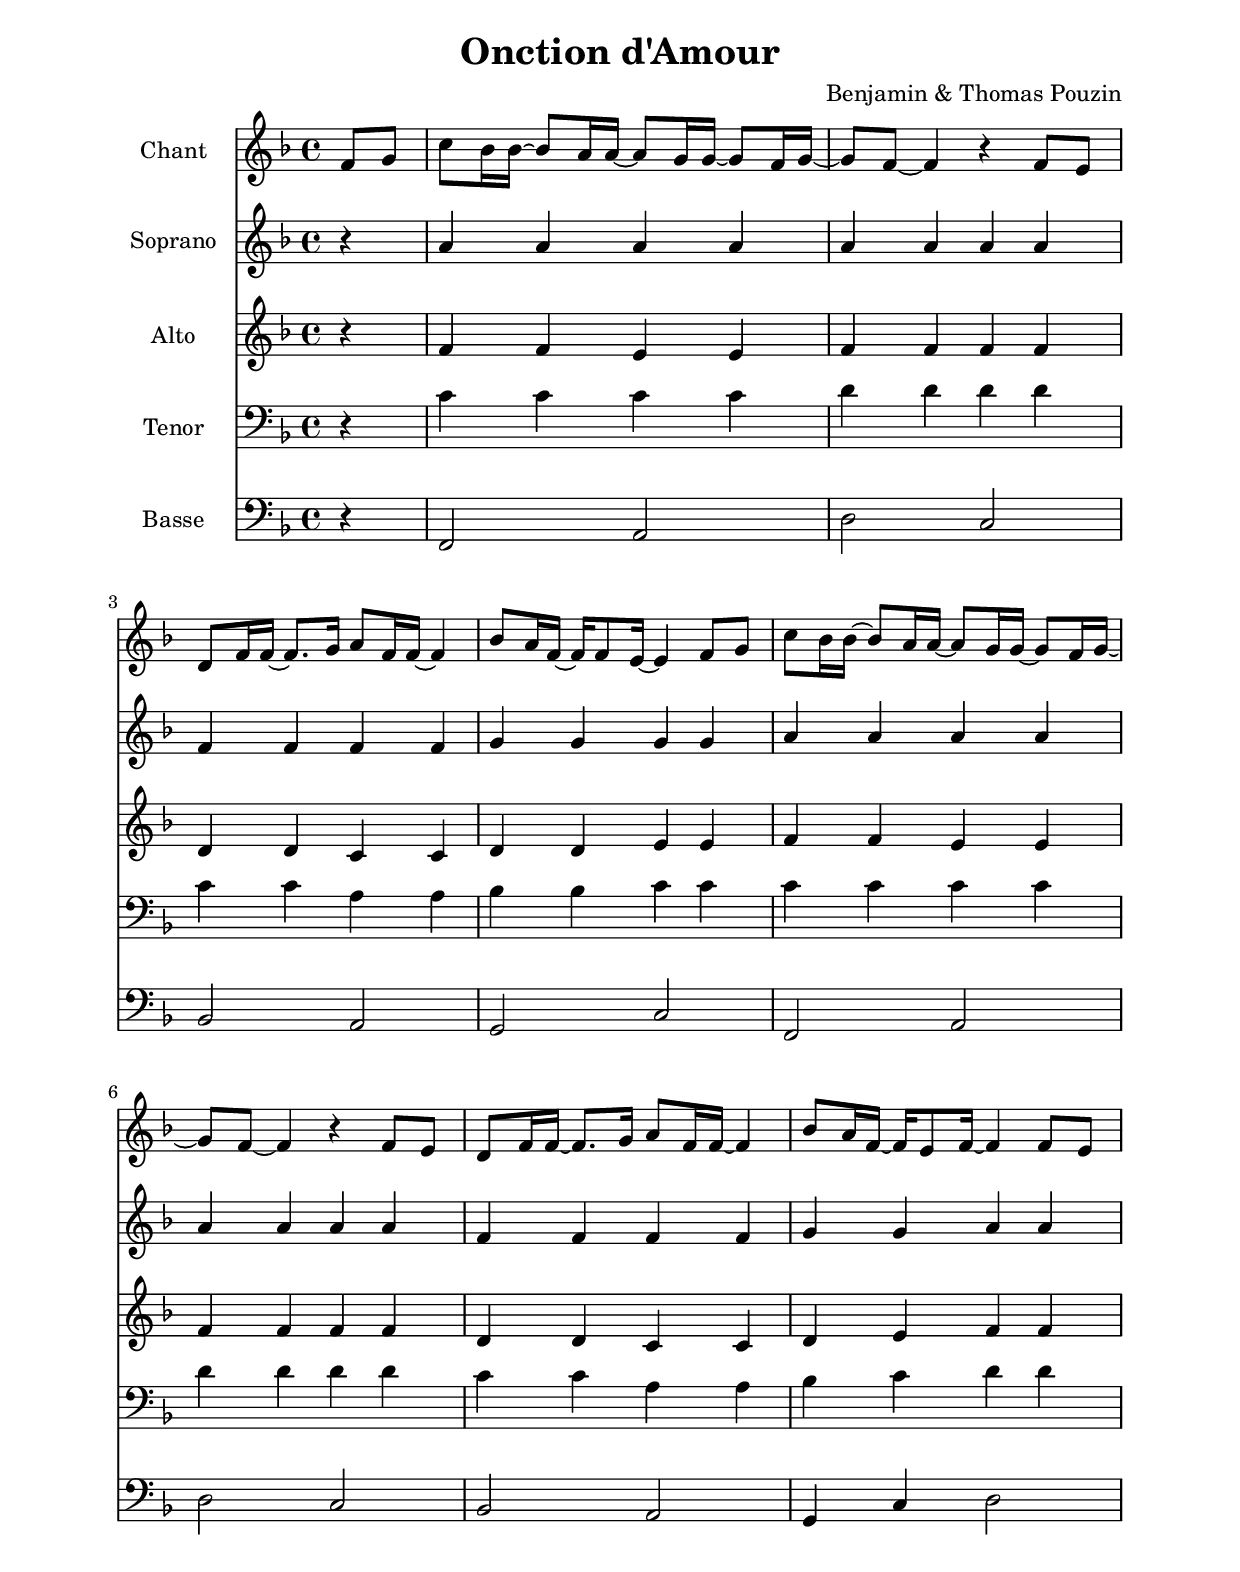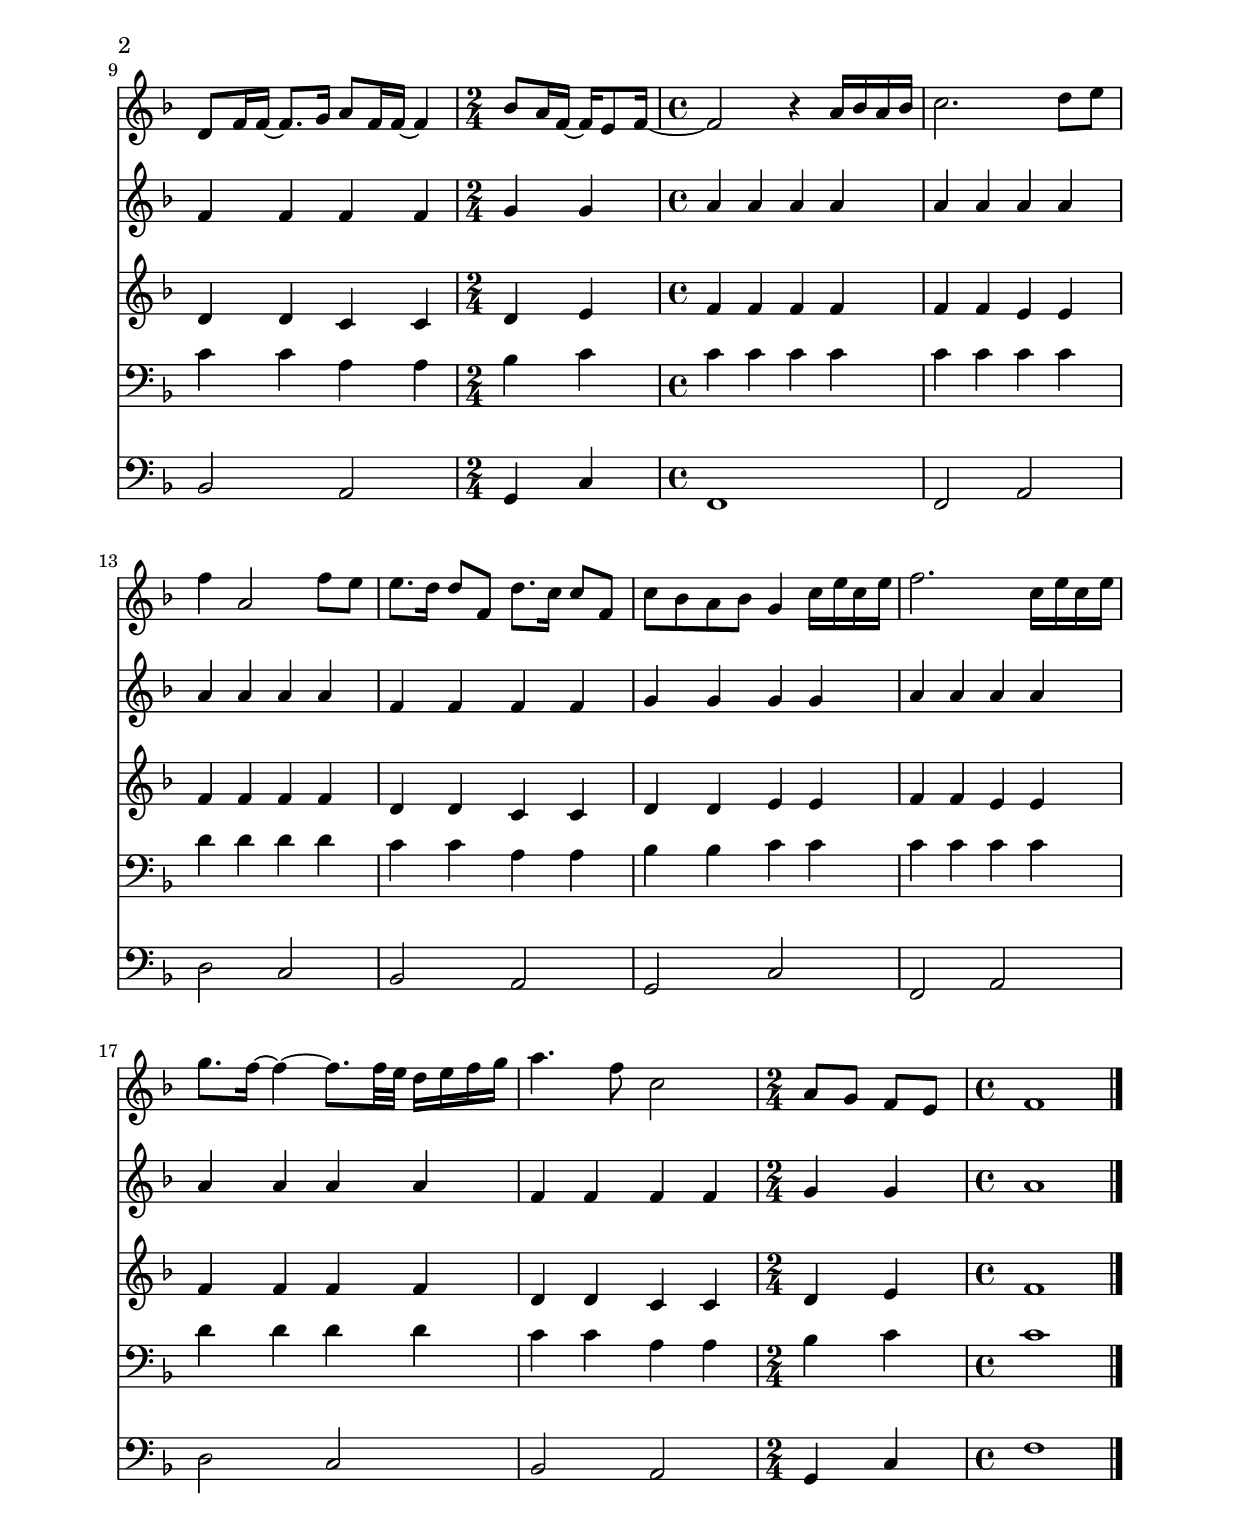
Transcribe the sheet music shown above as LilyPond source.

\version "2.22.1"
\language "italiano"

\header {
  title = "Onction d'Amour"
  composer = "Benjamin & Thomas Pouzin"
}

global = {
  \key re \minor
  \time 4/4
}

soliste = \relative do' {
    \global
    \partial 4
    fa8 sol
    do8 sib16 sib ~ sib8 la16 la ~ la8 sol16 sol ~ sol8 fa16 sol ~
    sol8 fa ~ fa4 r4 fa8 mi
    re8 fa16 fa ~ fa8. sol16 la8 fa16 fa ~ fa4
    sib8 la16 fa ~ fa fa8 mi16 ~ mi4 fa8 sol
    do8 sib16 sib ~ sib8 la16 la ~ la8 sol16 sol ~ sol8 fa16 sol ~
    sol8 fa ~ fa4 r4 fa8 mi
    re8 fa16 fa ~ fa8. sol16 la8 fa16 fa ~ fa4
    sib8 la16 fa ~ fa mi8 fa16 ~ fa4 fa8 mi
    re8 fa16 fa ~ fa8. sol16 la8 fa16 fa ~ fa4
        
    \time 2/4
    
    sib8 la16 fa ~ fa mi8 fa16 ~
    
    \time 4/4
    
    fa2 r4 la16 sib la sib
    do2. re8 mi
    fa4 la,2 fa'8 mi
    mi8. re16 re8 fa, re'8. do16 do8 fa,
    do'8 sib la sib sol4 do16 mi do mi
    fa2. do16 mi do mi
    sol8. fa16 ~ fa4 ~ fa8. fa32 mi re16 mi fa sol
    la4. fa8 do2

    \time 2/4
    la8 sol fa mi
    
    \time 4/4
    
    fa1
    
    \bar "|."
  }

soprano = \relative do'' {
    \global
    r4
    la4 la la la
    la4 la la la
    fa4 fa fa fa
    sol4 sol sol sol
    la4 la la la
    la4 la la la
    fa4 fa fa fa
    sol4 sol la la
    fa4 fa fa fa
    sol4 sol
    la4 la la la
    la4 la la la
    la4 la la la
    fa4 fa fa fa
    sol4 sol sol sol
    la4 la la la
    la4 la la la
    fa4 fa fa fa
    sol4 sol
    la1
  }
  
alto = \relative do' {
    \global
    r4
    fa4 fa mi mi
    fa4 fa fa fa
    re4 re do do
    re4 re mi mi
    fa4 fa mi mi
    fa4 fa fa fa
    re4 re do do
    re4 mi fa fa
    re4 re do do
    re4 mi
    fa4 fa fa fa
    fa4 fa mi mi
    fa4 fa fa fa
    re4 re do do
    re4 re mi mi
    fa4 fa mi mi
    fa4 fa fa fa
    re4 re do do
    re4 mi
    fa1
  }
  
tenor = \relative do' {
    \global
    r4
    do4 do do do
    re4 re re re
    do4 do la la
    sib4 sib do do
    do4 do do do
    re4 re re re
    do4 do la la
    sib4 do re re
    do4 do la la
    sib4 do
    do4 do do do
    do4 do do do
    re4 re re re
    do4 do la la
    sib4 sib do do
    do4 do do do
    re4 re re re
    do4 do la la
    sib4 do
    do1
  }
  
bass = 
  \relative do {
    \global
    r4
    fa,2 la
    re2 do
    sib2 la
    sol2 do
    fa,2 la
    re2 do
    sib2 la
    sol4 do re2
    sib2 la
    sol4 do
    fa,1
    fa2 la
    re2 do
    sib2 la
    sol2 do
    fa,2 la
    re2 do
    sib2 la
    sol4 do
    fa1
  }

%----------------------------------------------------------------

%stemOff = \hide Staff.Stem
%stemOn = \undo \stemOff

%globalC = {
%  \key sol \minor
%  \cadenzaOn
%}

%solisteVerse =
%  \relative do'' {
%    \globalC
%    \stemOff do\breve sol1 \stemOn la4 \bar "||"
%    \stemOff sib\breve fa1 \stemOn sol4 \bar "||"
%    \stemOff sol\breve \stemOn fad4 sol la
%    \bar "|."
%  }

%sopranoVerse =
%  \relative do'' {
%    \globalC
%    \stemOff do\breve ~ do1 \stemOn la4 \bar "||"
%    \stemOff sib\breve ~ sib1 \stemOn sol4 ~ \bar "||"
%    \stemOff sol\breve ~ \stemOn sol2 fad4
%  }

%altoVerse =
%  \relative do' {
%    \globalC
%    \stemOff mib\breve ~ mib1 \stemOn do4 \bar "||"
%    \stemOff re\breve ~ re1 \stemOn sib4 \bar "||"
%    \stemOff do\breve ~ \stemOn do2 re4
%  }

%tenorVerse = 
%  \relative do' {
%    \globalC
%    \stemOff sol\breve ~ sol1 \stemOn la4 \bar "||"
%    \stemOff fa\breve ~ fa1 \stemOn sol4 ~ \bar "||"
%    \stemOff sol\breve ~ \stemOn sol2 la4
%  }

%bassVerse =
%  \relative do {
%    \globalC
%    \stemOff do\breve ~ do1 \stemOn fa4 \bar "||"
%    \stemOff sib,\breve ~ sib1 \stemOn mib4 ~ \bar "||"
%    \stemOff mib\breve ~ \stemOn mib2 re4
%  }

\include "../../../utilities.ly"

%-------------------- couplet -------------------

\book{
  \paper {
    left-margin = 20\mm
    right-margin = 20\mm
    top-margin = 20\mm
    bottom-margin = 20\mm
  }
  
  \score {
    <<
      \new Staff \with { instrumentName = "Chant" midiInstrument = "choir aahs" } { \soliste }
      \new Staff \with { instrumentName = "Soprano" midiInstrument = "choir aahs" } { \soprano }
      \new Staff \with { instrumentName = "Alto" midiInstrument = "choir aahs" } { \alto }
      \new Staff \with { instrumentName = "Tenor" midiInstrument = "choir aahs" } { \clef bass \tenor }
      \new Staff \with { instrumentName = "Basse" midiInstrument = "choir aahs" } { \clef bass \bass }
    >>
    \layout { 
      indent = 2\cm
      \override BreathingSign.text = \markup { \musicglyph "comma" }
    }
    \midi {
      \tempo 4=60
    }
  }  
}
